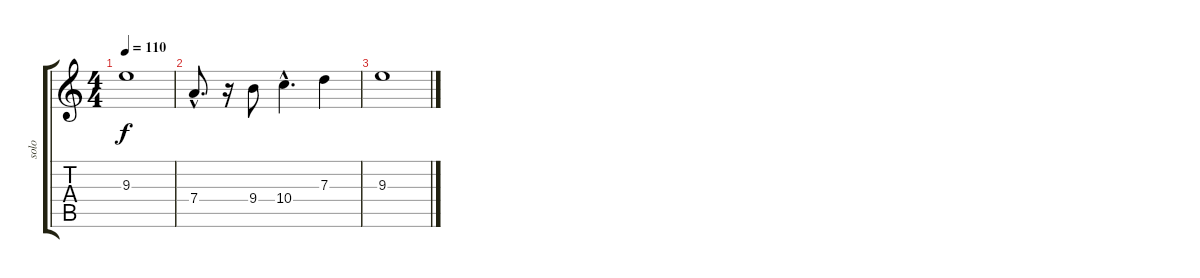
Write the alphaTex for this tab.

\track ("solo" "solo") {instrument distortionguitar}
\staff {score tabs}
\tuning (E4 B3 G3 D3 A2 E2) {hide}
\ts (4 4)
\tempo 110
\clef g2
\ks c
9.3.1{dy f} |
7.4{hac}.8{d volume 16} r.16 9.4.8 10.4{hac}.4{d} 7.3.4 |
9.3.1
